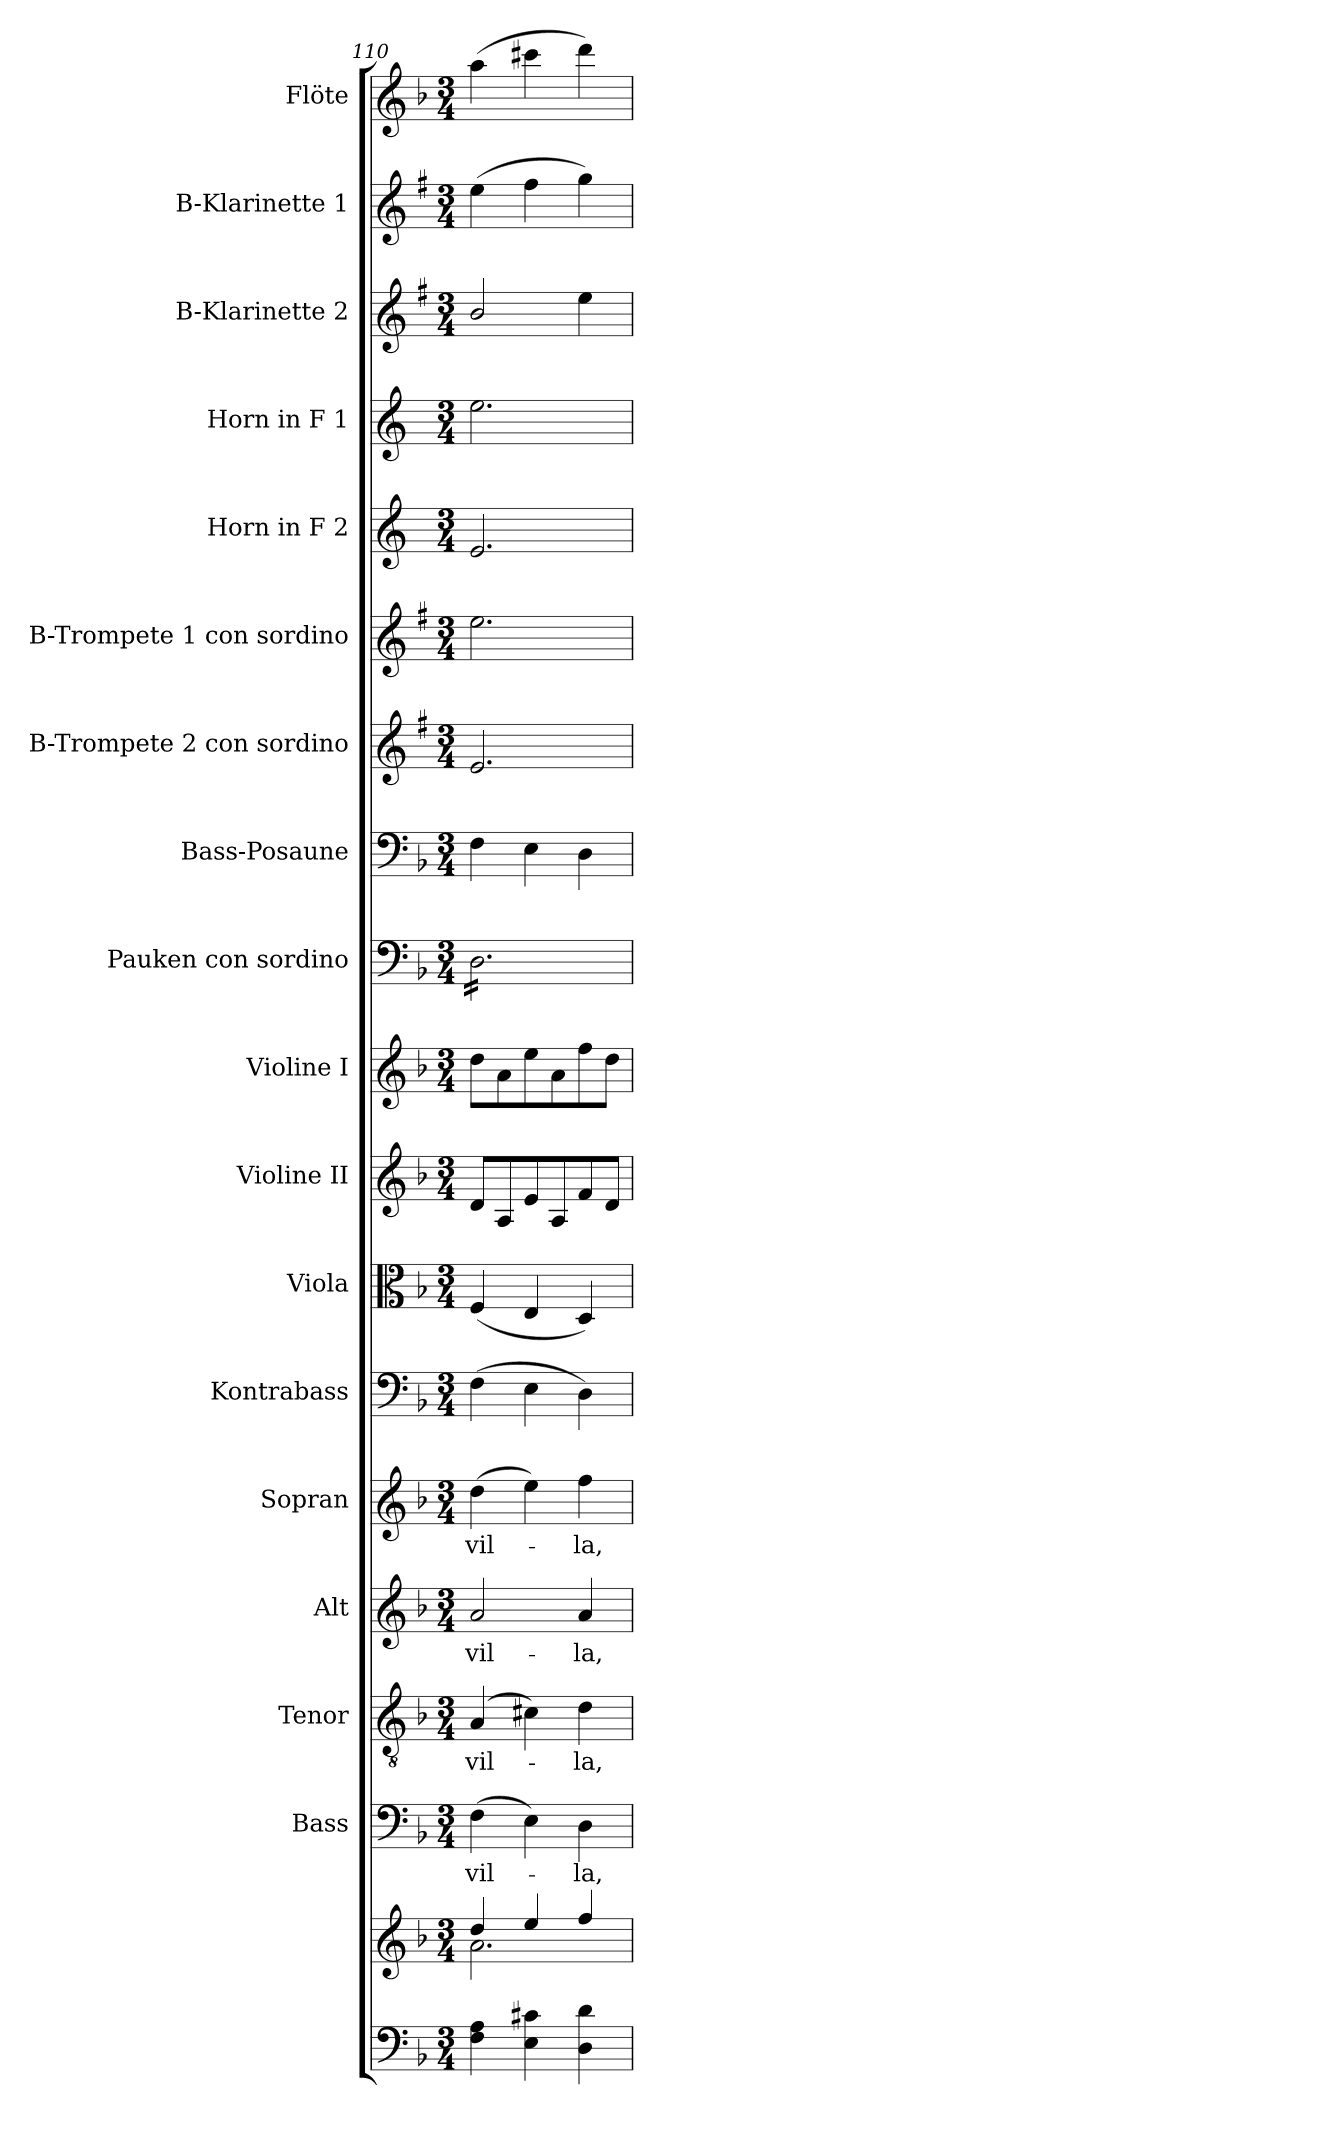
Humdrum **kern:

**kern	**kern	**kern	**text	**kern	**text	**kern	**text	**kern	**text	**kern	**kern	**kern	**kern	**kern	**kern	**kern	**kern	**kern	**kern	**kern	**kern	**kern
*part18	*part18	*part17	*part17	*part16	*part16	*part15	*part15	*part14	*part14	*part13	*part12	*part11	*part10	*part9	*part8	*part7	*part6	*part5	*part4	*part3	*part2	*part1
*staff19	*staff18	*staff17	*staff17	*staff16	*staff16	*staff15	*staff15	*staff14	*staff14	*staff13	*staff12	*staff11	*staff10	*staff9	*staff8	*staff7	*staff6	*staff5	*staff4	*staff3	*staff2	*staff1
*	*	*I"Bass	*	*I"Tenor	*	*I"Alt	*	*I"Sopran	*	*I"Kontrabass	*I"Viola	*I"Violine II	*I"Violine I	*I"Pauken con sordino	*I"Bass-Posaune	*I"B-Trompete 2 con sordino	*I"B-Trompete 1 con sordino	*I"Horn in F 2	*I"Horn in F 1	*I"B-Klarinette 2	*I"B-Klarinette 1	*I"Flöte
*	*	*I'B.	*	*I'T.	*	*I'A.	*	*I'S.	*	*I'Kb.	*I'Vla.	*I'Vl. II	*I'Vl. I	*I'Pk.	*I'B. Pos.	*I'B Trp. 2	*I'B Trp. 1	*	*	*I'B Kl. 2	*I'B Kl. 1	*I'Fl.
*clefF4	*clefG2	*clefF4	*	*clefGv2	*	*clefG2	*	*clefG2	*	*clefF4	*clefC3	*clefG2	*clefG2	*clefF4	*clefF4	*clefG2	*clefG2	*clefG2	*clefG2	*clefG2	*clefG2	*clefG2
*	*	*	*	*	*	*	*	*	*	*ITrd7c12	*	*	*	*	*	*ITrd1c2	*ITrd1c2	*ITrd4c7	*ITrd4c7	*ITrd1c2	*ITrd1c2	*
*k[b-]	*k[b-]	*k[b-]	*	*k[b-]	*	*k[b-]	*	*k[b-]	*	*k[b-]	*k[b-]	*k[b-]	*k[b-]	*k[b-]	*k[b-]	*k[b-]	*k[b-]	*k[b-]	*k[b-]	*k[b-]	*k[b-]	*k[b-]
*F:	*F:	*F:	*	*F:	*	*F:	*	*F:	*	*F:	*F:	*F:	*F:	*F:	*F:	*F:	*F:	*F:	*F:	*F:	*F:	*F:
*M3/4	*M3/4	*M3/4	*	*M3/4	*	*M3/4	*	*M3/4	*	*M3/4	*M3/4	*M3/4	*M3/4	*M3/4	*M3/4	*M3/4	*M3/4	*M3/4	*M3/4	*M3/4	*M3/4	*M3/4
=110	=110	=110	=110	=110	=110	=110	=110	=110	=110	=110	=110	=110	=110	=110	=110	=110	=110	=110	=110	=110	=110	=110
*	*^	*	*	*	*	*	*	*	*	*	*	*	*	*	*	*	*	*	*	*	*	*
!	!	!	!	!LO:LY:b	!	!LO:LY:b	!	!LO:LY:b	!	!LO:LY:b	!	!	!	!	!	!	!	!	!	!	!	!	!
*	*	*	*	*	*	*	*	*	*	*	*	*	*	*	*tremolo	*	*	*	*	*	*	*	*
4F\ 4A\	4dd/	2.a\	(>4F\	-vil-	(4A/	-vil-	2a/	-vil-	(>4dd\	-vil-	(>4FF\	(<4F/	8d/L	8dd\L	16D\LL	4F\	2.d/	2.dd\	2.A/	2.a\	2a/	(>4dd\	(>4aa\
.	.	.	.	.	.	.	.	.	.	.	.	.	.	.	16D\	.	.	.	.	.	.	.	.
.	.	.	.	.	.	.	.	.	.	.	.	.	8A/	8a\	16D\	.	.	.	.	.	.	.	.
.	.	.	.	.	.	.	.	.	.	.	.	.	.	.	16D\	.	.	.	.	.	.	.	.
4E\ 4c#X\	4ee/	.	4E\)	.	4c#X\)	.	.	.	4ee\)	.	4EE\	4E/	8e/	8ee\	16D\	4E\	.	.	.	.	.	4ee\	4ccc#X\
.	.	.	.	.	.	.	.	.	.	.	.	.	.	.	16D\	.	.	.	.	.	.	.	.
.	.	.	.	.	.	.	.	.	.	.	.	.	8A/	8a\	16D\	.	.	.	.	.	.	.	.
.	.	.	.	.	.	.	.	.	.	.	.	.	.	.	16D\	.	.	.	.	.	.	.	.
!	!	!	!	!LO:LY:b	!	!LO:LY:b	!	!LO:LY:b	!	!LO:LY:b	!	!	!	!	!	!	!	!	!	!	!	!	!
4D\ 4d\	4ff/	.	4D\	-la,	4d\	-la,	4a/	-la,	4ff\	-la,	4DD\)	4D/)	8f/	8ff\	16D\	4D\	.	.	.	.	4dd\	4ff\)	4ddd\)
.	.	.	.	.	.	.	.	.	.	.	.	.	.	.	16D\	.	.	.	.	.	.	.	.
.	.	.	.	.	.	.	.	.	.	.	.	.	8d/J	8dd\J	16D\	.	.	.	.	.	.	.	.
.	.	.	.	.	.	.	.	.	.	.	.	.	.	.	16D\JJ	.	.	.	.	.	.	.	.
*	*	*	*	*	*	*	*	*	*	*	*	*	*	*	*Xtremolo	*	*	*	*	*	*	*	*
*	*v	*v	*	*	*	*	*	*	*	*	*	*	*	*	*	*	*	*	*	*	*	*	*
=	=	=	=	=	=	=	=	=	=	=	=	=	=	=	=	=	=	=	=	=	=	=
*-	*-	*-	*-	*-	*-	*-	*-	*-	*-	*-	*-	*-	*-	*-	*-	*-	*-	*-	*-	*-	*-	*-
